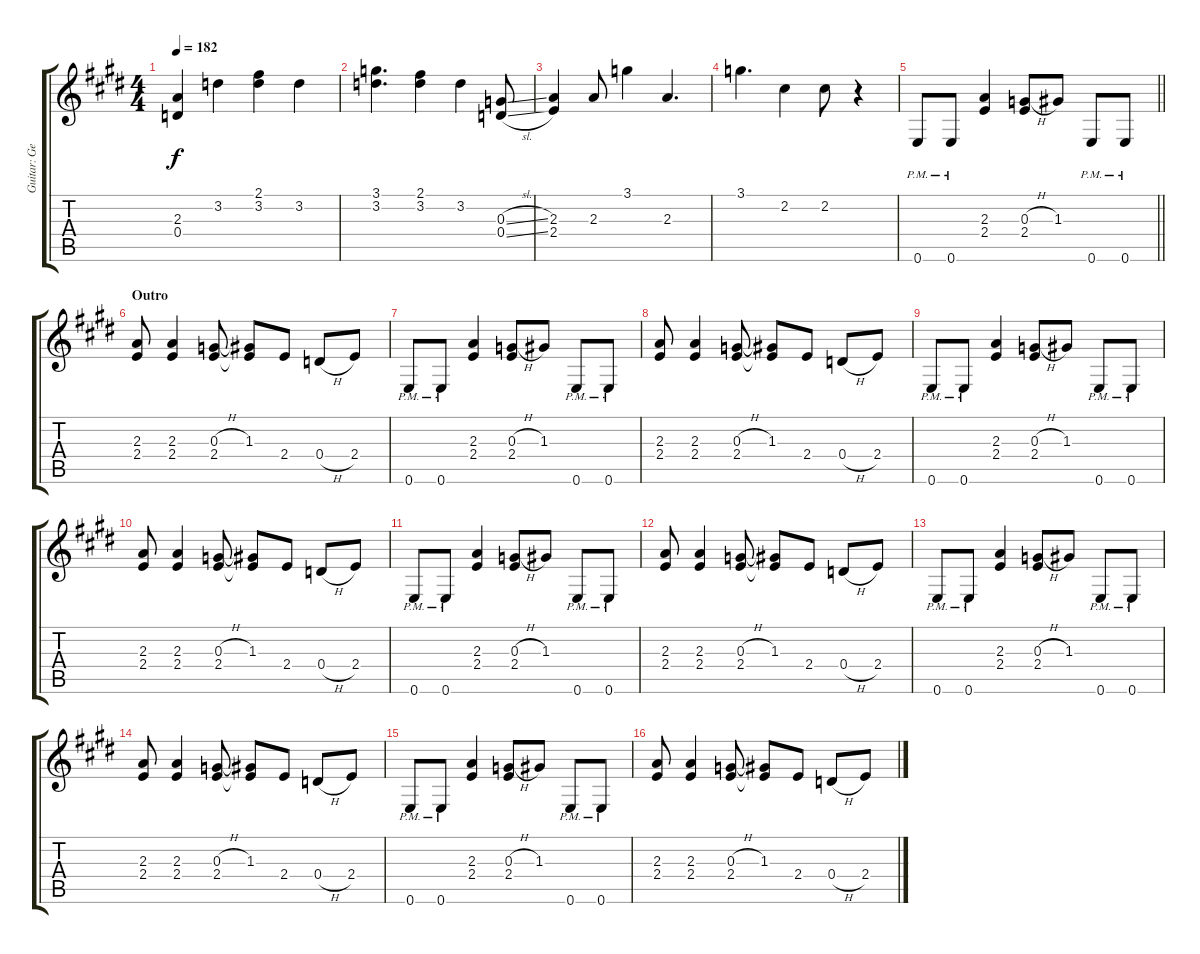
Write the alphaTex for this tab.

\track ("Guitar: George" "Guitar: Ge") {instrument distortionguitar}
\staff {score tabs}
\tuning (E4 B3 G3 D3 A2 E2) {hide}
\ts (4 4)
\tempo 182
\clef g2
\ks e
(2.3 0.4).4{dy f} 3.2.4 (2.1 3.2).4 3.2.4 |
(3.1 3.2).4{d} (2.1 3.2).4 3.2.4 (0.3{sl} 0.4{sl}).8 |
(2.3 2.4).4 2.3.8 3.1.4 2.3.4{d} |
3.1.4{d} 2.2.4 2.2.8 r.4 |
\barLineRight lightlight
0.6{pm}.8 0.6{pm}.8 (2.3 2.4).4 (0.3{h} 2.4).8 1.3.8 0.6{pm}.8 0.6{pm}.8 |
\section ("" "Outro")
(2.3 2.4).8 (2.3 2.4).4 (0.3{h} 2.4).8 (1.3 2.4{t}).8 2.4.8 0.4{h}.8 2.4.8 |
0.6{pm}.8 0.6{pm}.8 (2.3 2.4).4 (0.3{h} 2.4).8 1.3.8 0.6{pm}.8 0.6{pm}.8 |
(2.3 2.4).8 (2.3 2.4).4 (0.3{h} 2.4).8 (1.3 2.4{t}).8 2.4.8 0.4{h}.8 2.4.8 |
0.6{pm}.8 0.6{pm}.8 (2.3 2.4).4 (0.3{h} 2.4).8 1.3.8 0.6{pm}.8 0.6{pm}.8 |
(2.3 2.4).8 (2.3 2.4).4 (0.3{h} 2.4).8 (1.3 2.4{t}).8 2.4.8 0.4{h}.8 2.4.8 |
0.6{pm}.8 0.6{pm}.8 (2.3 2.4).4 (0.3{h} 2.4).8 1.3.8 0.6{pm}.8 0.6{pm}.8 |
(2.3 2.4).8 (2.3 2.4).4 (0.3{h} 2.4).8 (1.3 2.4{t}).8 2.4.8 0.4{h}.8 2.4.8 |
0.6{pm}.8 0.6{pm}.8 (2.3 2.4).4 (0.3{h} 2.4).8 1.3.8 0.6{pm}.8 0.6{pm}.8 |
(2.3 2.4).8 (2.3 2.4).4 (0.3{h} 2.4).8 (1.3 2.4{t}).8 2.4.8 0.4{h}.8 2.4.8 |
0.6{pm}.8 0.6{pm}.8 (2.3 2.4).4 (0.3{h} 2.4).8 1.3.8 0.6{pm}.8 0.6{pm}.8 |
(2.3 2.4).8 (2.3 2.4).4 (0.3{h} 2.4).8 (1.3 2.4{t}).8 2.4.8 0.4{h}.8 2.4.8
